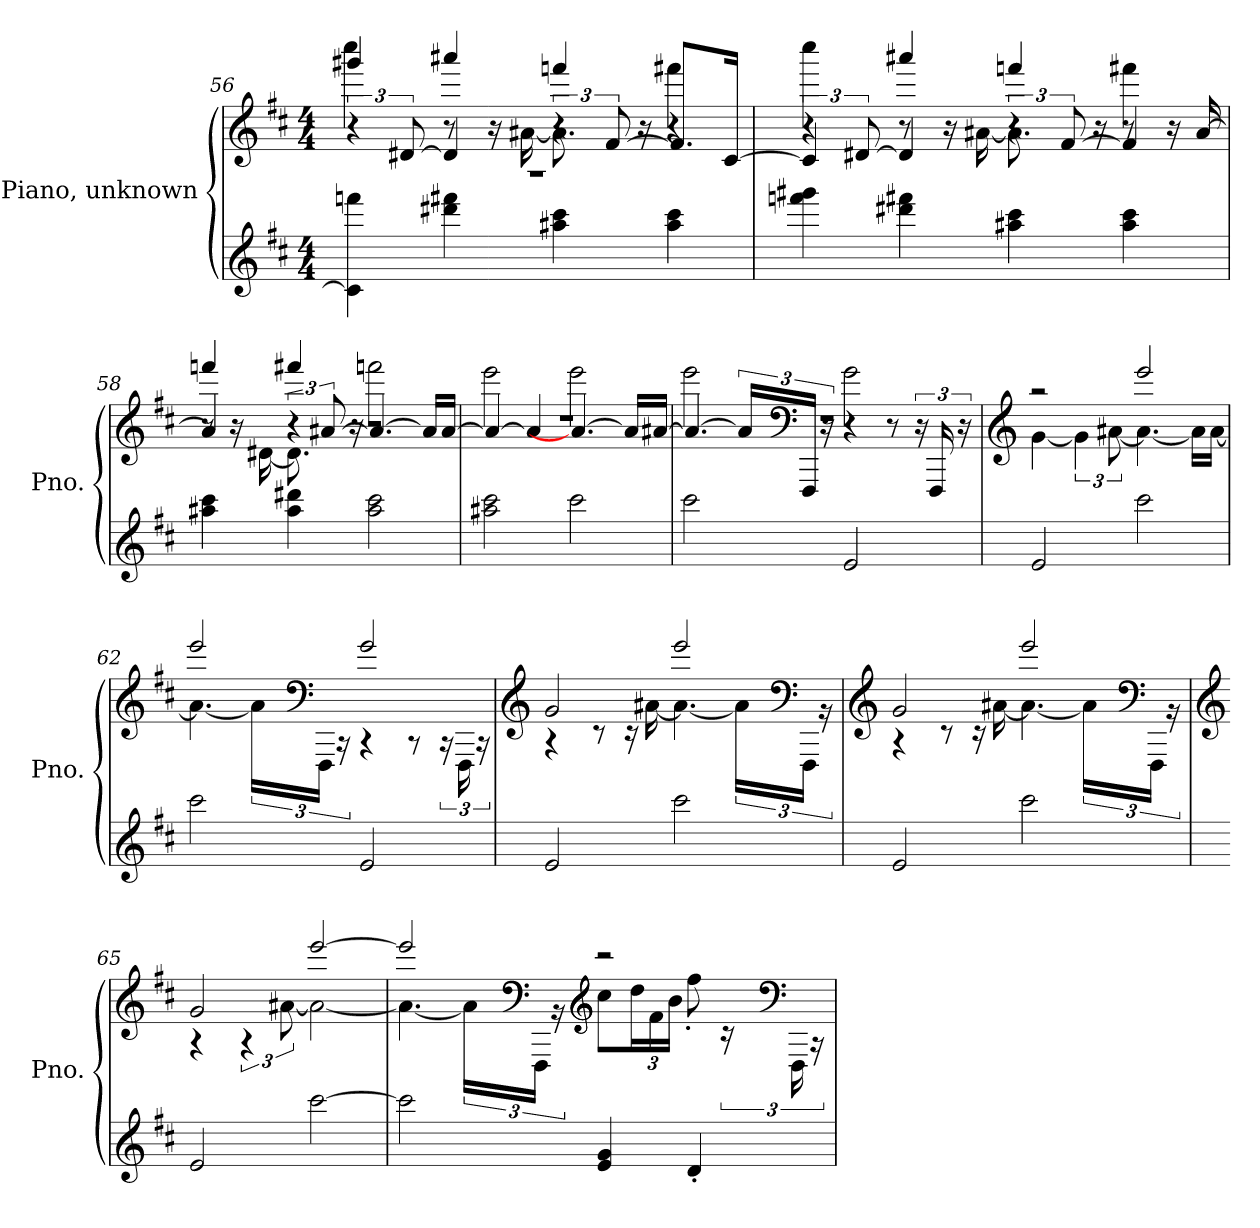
**kern	**kern
*part1	*part1
*staff2	*staff1
*I"Piano, unknown	*
*I'Pno.	*
!!LO:LB:g=z
*clefG2	*clefG2
*k[f#c#]	*k[f#c#]
*M4/4	*M4/4
=56	=56
*^	*^
*	*	*	*^
1r	4c#\] 4fffn\	4ggg#X/	4cccc#\	6r
.	.	.	.	[12d#X/
.	4ddd#X\ 4fff#X\	4aaa#X/	8r	4d#/]
.	.	.	16r	.
.	.	.	[16a#X\	.
.	4aa#X\ 4ccc#\	4fffn/	8.a#\]	6r
.	.	.	.	[12f#/
.	.	.	16r	.
.	4aa#\ 4ccc#\	4r	4fff#X\	8.f#/L]
.	.	.	.	[16c#/Jk
*v	*v	*	*	*
=57	=57	=57	=57
4fffn\ 4ggg#X\	4r	4cccc#\	6c#/]
.	.	.	[12d#X/
4ddd#X\ 4fff#X\	4aaa#X/	8r	4d#/]
.	.	16r	.
.	.	[16a#X\	.
4aa#X\ 4ccc#\	4fffn/	8.a#\]	6r
.	.	.	[12f#/
.	.	16r	.
4aa#\ 4ccc#\	8r	4fff#X\	4f#/]
.	16r	.	.
.	[16a#/	.	.
!!LO:LB:g=z	!!	!!
=58	=58	=58	=58
4aa#X\ 4ccc#\	4a#/]	8r	4fffn/
.	.	16r	.
.	.	[16d#X\	.
4aa#\ 4ddd#X\	4fff#X/	8.d#\]	6r
.	.	.	[12a#X/
.	.	16r	.
2aa#\ 2ccc#\	2r	2fffn\	4.a#/_
.	.	.	16a#/LL]
.	.	.	[16a#/JJ
=59	=59	=59	=59
2aa#X\ 2ccc#\	1r	2eee\	4a#/_
.	.	.	4a#/]
2ccc#\	.	2eee\	4.a#/_
.	.	.	16a#/LL]
.	.	.	[16a#/JJ
=60	=60	=60	=60
2ccc#\	1r	2eee\	4.a#/_
.	.	.	24a#/LL]
*	*clefF4	*	*
.	.	.	24FFF#/JJ
.	.	.	24r
2e/	.	2g\	4r
.	.	.	8r
.	.	.	24r
.	.	.	24FFF#/
.	.	.	24r
*	*v	*v	*v
!!LO:LB:g=z
=61	=61
*	*clefG2
*	*^
2e/	2r	[4g\
.	.	6g\]
.	.	[12a#X\
2ccc#\	2eee/	4.a#\_
.	.	16a#\LL]
.	.	[16a#\JJ
=62	=62	=62
2ccc#\	2eee/	4.a#\_
.	.	24a#\LL]
*	*clefF4	*
.	.	24FFF#\JJ
.	.	24r
2e/	2g/	4r
.	.	8r
.	.	24r
.	.	24FFF#\
.	.	24r
=63	=63	=63
*	*clefG2	*
2e/	2g/	4r
.	.	8r
.	.	16r
.	.	[16a#X\
2ccc#\	2eee/	4.a#\_
.	.	24a#\LL]
*	*clefF4	*
.	.	24FFF#\JJ
.	.	24r
!!LO:PB:g=z	!!
=64	=64	=64
*	*clefG2	*
2e/	2g/	4r
.	.	8r
.	.	16r
.	.	[16a#X\
2ccc#\	2eee/	4.a#\_
.	.	24a#\LL]
*	*clefF4	*
.	.	24FFF#\JJ
.	.	24r
=65	=65	=65
*	*clefG2	*
2e/	2g/	4r
.	.	6r
.	.	[12a#X\
[2ccc#\	[2eee/	2a#\_
=66	=66	=66
2ccc#\]	2eee/]	4.a#\_
.	.	24a#\LL]
*	*clefF4	*
.	.	24FFF#\JJ
.	.	24r
*	*clefG2	*
4e/ 4g/	2r	8cc#\L
*	*	*Xbrackettup
.	.	24dd\L
.	.	24f#\
.	.	24b\JJ
4d'/	.	8ff#'\
*	*	*brackettup
.	.	24r
*	*clefF4	*
.	.	24FFF#\
.	.	24r
*	*v	*v
=	=
*-	*-
